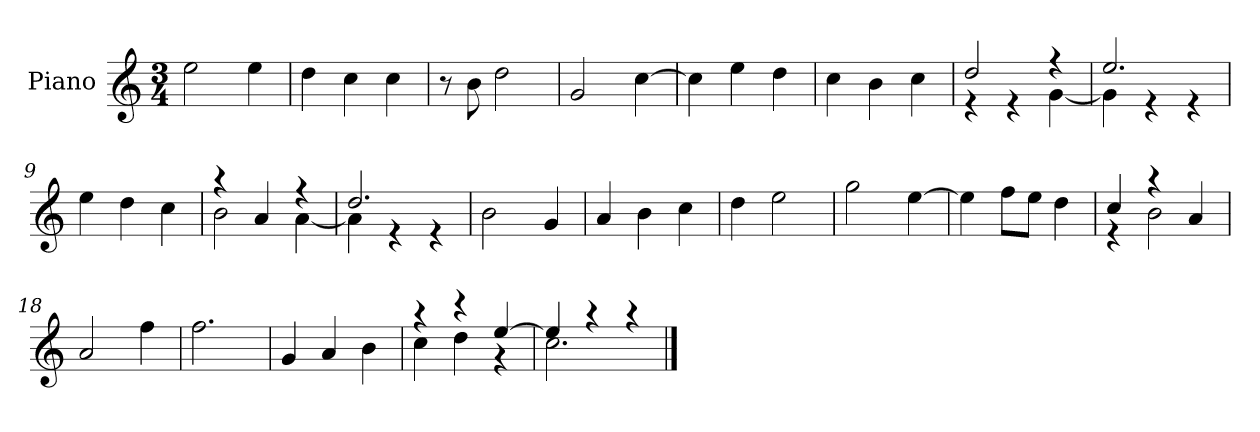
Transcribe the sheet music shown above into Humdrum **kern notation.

**kern
*part1
*staff1
*I"Piano
*I'P-no
*clefG2
*k[]
*M3/4
*MM178
=1
2ee\
4ee\
=2
4dd\
4cc\
4cc\
=3
8r
8b\
2dd\
=4
2g/
[4cc\
=5
4cc\]
4ee\
4dd\
=6
4cc\
4b\
4cc\
=7
*^
2dd/	4r
.	4r
4r	[4g\
=8	=8
2.ee/	4g\]
.	4r
.	4r
*v	*v
=9
4ee\
4dd\
4cc\
=10
*^
4r	2b\
4a/	.
4r	[4a\
=11	=11
2.dd/	4a\]
.	4r
.	4r
*v	*v
!!LO:LB:g=z
=12
2b\
4g/
=13
4a/
4b\
4cc\
=14
4dd\
2ee\
=15
2gg\
[4ee\
=16
4ee\]
8ff\L
8ee\J
4dd\
=17
*^
4cc/	4r
4r	2b\
4a/	.
*v	*v
=18
2a/
4ff\
=19
2.ff\
=20
4g/
4a/
4b\
=21
*^
4r	4cc\
4r	4dd\
[4ee/	4r
=22	=22
4ee/]	2.cc\
4r	.
4r	.
*v	*v
==
*-
